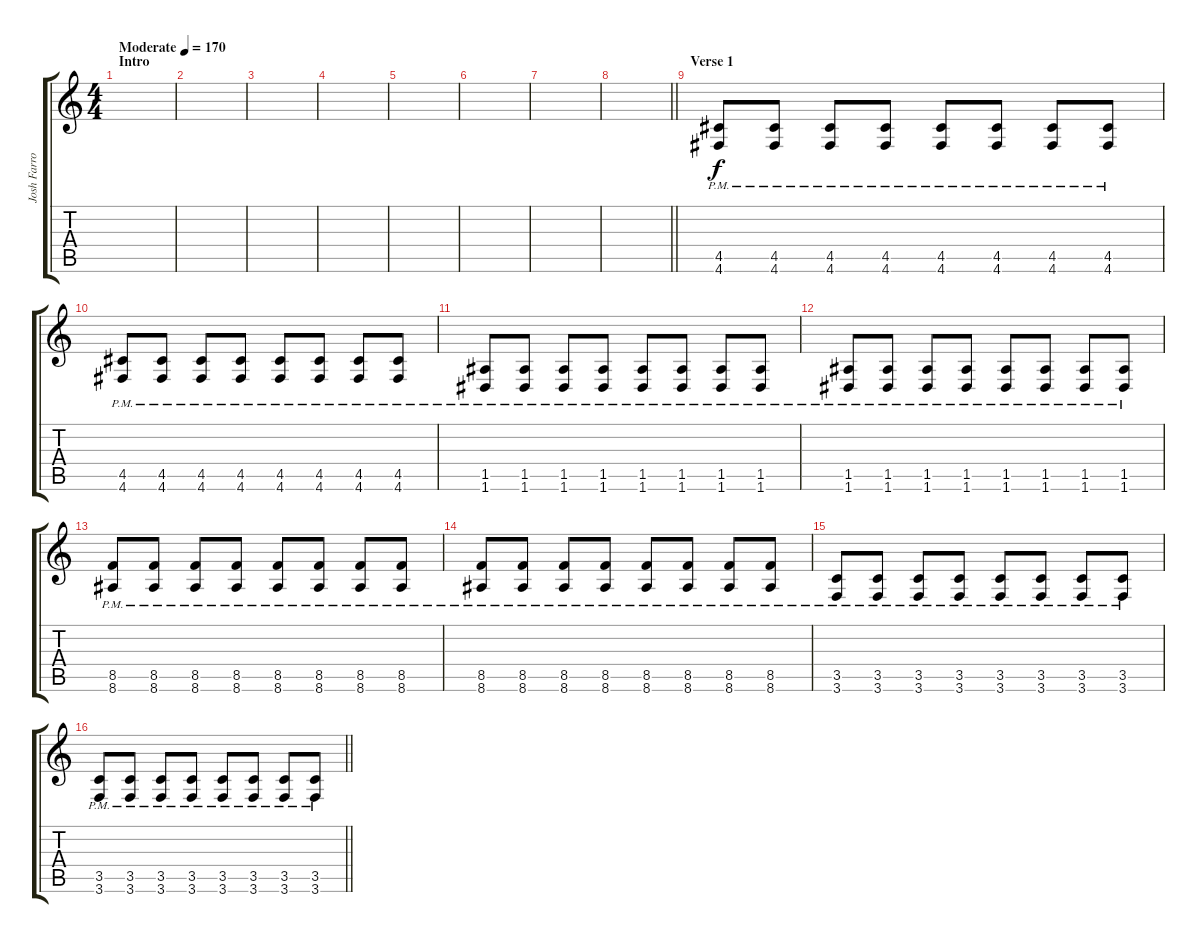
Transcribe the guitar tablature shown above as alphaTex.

\track ("Josh Farro (Rhythm Guitar/Right)" "Josh Farro") {instrument distortionguitar}
\staff {score tabs}
\tuning (E4 B3 G3 D3 A2 D2) {hide}
\ts (4 4)
\section ("" "Intro")
\tempo (170 "Moderate")
\clef g2
\ks c
|
|
|
|
|
|
|
\barLineRight lightlight
|
\section ("" "Verse 1")
(4.5{pm} 4.6{pm}).8 (4.5{pm} 4.6{pm}).8 (4.5{pm} 4.6{pm}).8 (4.5{pm} 4.6{pm}).8 (4.5{pm} 4.6{pm}).8 (4.5{pm} 4.6{pm}).8 (4.5{pm} 4.6{pm}).8 (4.5{pm} 4.6{pm}).8 |
(4.5{pm} 4.6{pm}).8 (4.5{pm} 4.6{pm}).8 (4.5{pm} 4.6{pm}).8 (4.5{pm} 4.6{pm}).8 (4.5{pm} 4.6{pm}).8 (4.5{pm} 4.6{pm}).8 (4.5{pm} 4.6{pm}).8 (4.5{pm} 4.6{pm}).8 |
(1.5{pm} 1.6{pm}).8 (1.5{pm} 1.6{pm}).8 (1.5{pm} 1.6{pm}).8 (1.5{pm} 1.6{pm}).8 (1.5{pm} 1.6{pm}).8 (1.5{pm} 1.6{pm}).8 (1.5{pm} 1.6{pm}).8 (1.5{pm} 1.6{pm}).8 |
(1.5{pm} 1.6{pm}).8 (1.5{pm} 1.6{pm}).8 (1.5{pm} 1.6{pm}).8 (1.5{pm} 1.6{pm}).8 (1.5{pm} 1.6{pm}).8 (1.5{pm} 1.6{pm}).8 (1.5{pm} 1.6{pm}).8 (1.5{pm} 1.6{pm}).8 |
(8.5{pm} 8.6{pm}).8 (8.5{pm} 8.6{pm}).8 (8.5{pm} 8.6{pm}).8 (8.5{pm} 8.6{pm}).8 (8.5{pm} 8.6{pm}).8 (8.5{pm} 8.6{pm}).8 (8.5{pm} 8.6{pm}).8 (8.5{pm} 8.6{pm}).8 |
(8.5{pm} 8.6{pm}).8 (8.5{pm} 8.6{pm}).8 (8.5{pm} 8.6{pm}).8 (8.5{pm} 8.6{pm}).8 (8.5{pm} 8.6{pm}).8 (8.5{pm} 8.6{pm}).8 (8.5{pm} 8.6{pm}).8 (8.5{pm} 8.6{pm}).8 |
(3.5{pm} 3.6{pm}).8 (3.5{pm} 3.6{pm}).8 (3.5{pm} 3.6{pm}).8 (3.5{pm} 3.6{pm}).8 (3.5{pm} 3.6{pm}).8 (3.5{pm} 3.6{pm}).8 (3.5{pm} 3.6{pm}).8 (3.5{pm} 3.6{pm}).8 |
\barLineRight lightlight
(3.5{pm} 3.6{pm}).8 (3.5{pm} 3.6{pm}).8 (3.5{pm} 3.6{pm}).8 (3.5{pm} 3.6{pm}).8 (3.5{pm} 3.6{pm}).8 (3.5{pm} 3.6{pm}).8 (3.5{pm} 3.6{pm}).8 (3.5{pm} 3.6{pm}).8
